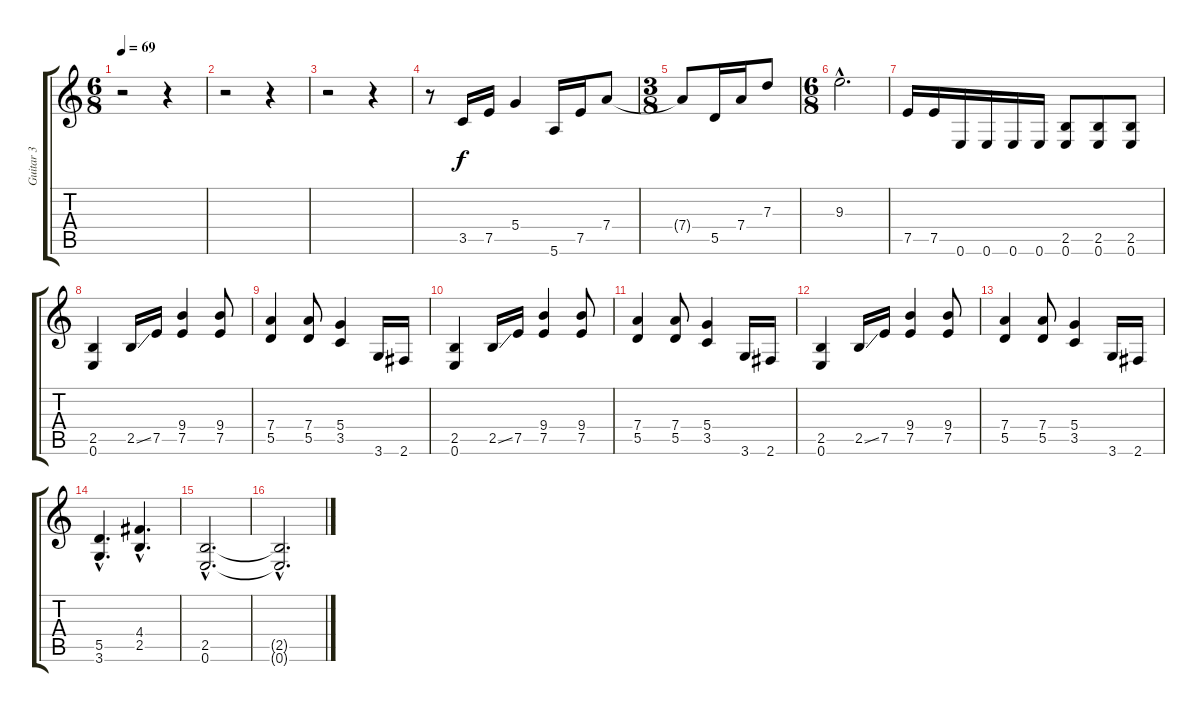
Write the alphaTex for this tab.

\track ("Guitar 3" "Guitar 3") {instrument distortionguitar}
\staff {score tabs}
\tuning (E4 B3 G3 D3 A2 E2) {hide}
\ts (6 8)
\tempo 69
\clef g2
\ks c
r.2{dy f} r.4 |
r.2 r.4 |
r.2 r.4 |
r.8 3.5.16 7.5.16 5.4.4 5.6.16 7.5.16 7.4.8 |
\ts (3 8)
7.4{t}.8 5.5.16 7.4.16 7.3.8 |
\ts (6 8)
9.3{hac}.2{d} |
7.5.16 7.5.16 0.6.16 0.6.16 0.6.16 0.6.16 (2.5 0.6).8 (2.5 0.6).8 (2.5 0.6).8 |
(2.5 0.6).4 2.5{ss}.16 7.5.16 (9.4 7.5).4 (9.4 7.5).8 |
(7.4 5.5).4 (7.4 5.5).8 (5.4 3.5).4 3.6.16 2.6.16 |
(2.5 0.6).4 2.5{ss}.16 7.5.16 (9.4 7.5).4 (9.4 7.5).8 |
(7.4 5.5).4 (7.4 5.5).8 (5.4 3.5).4 3.6.16 2.6.16 |
(2.5 0.6).4 2.5{ss}.16 7.5.16 (9.4 7.5).4 (9.4 7.5).8 |
(7.4 5.5).4 (7.4 5.5).8 (5.4 3.5).4 3.6.16 2.6.16 |
(5.5{hac} 3.6{hac}).4{d} (4.4{hac} 2.5{hac}).4{d} |
(2.5{hac} 0.6{hac}).2{d} |
(2.5{hac t} 0.6{hac t}).2{d}
